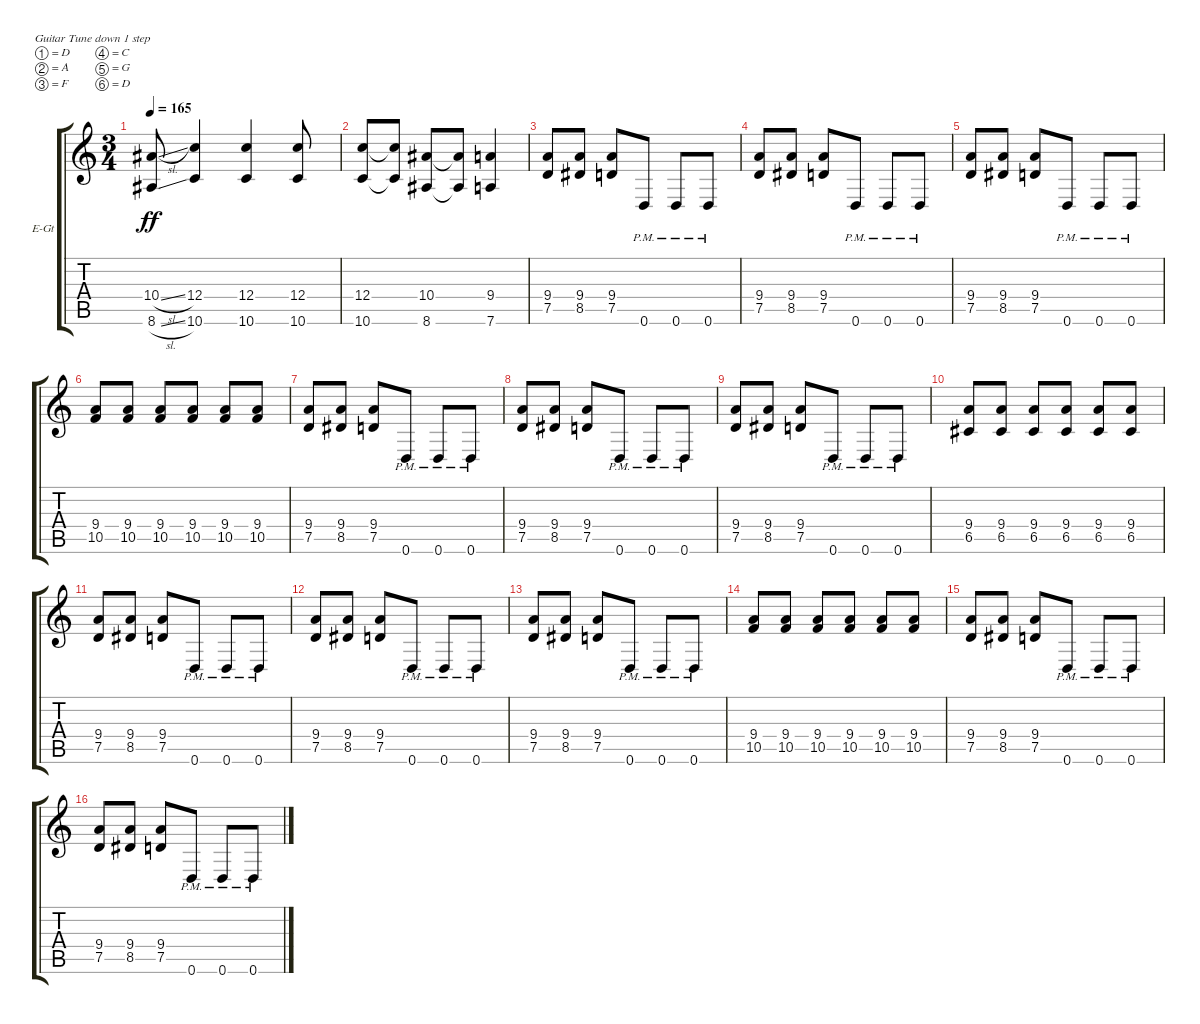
\bracketExtendMode groupsimilarinstruments
\firstSystemTrackNameOrientation horizontal
\otherSystemsTrackNameOrientation horizontal
\track ("Electric Guitar 1" "E-Gt") {instrument distortionguitar}
\staff {score tabs}
\tuning (D4 A3 F3 C3 G2 D2)
\ts (3 4)
\tempo 165
\clef g2
\ks c
(8.6{sl} 10.4{sl}).8{dy ff} (10.6 12.4).4 (12.4 10.6).4 (12.4 10.6).8 |
(10.6 12.4).8 (10.6{t} 12.4{t}).8 (8.6 10.4).8 (8.6{t} 10.4{t}).8 (7.6 9.4).4 |
(7.5 9.4).8 (8.5 9.4).8 (7.5 9.4).8 0.6{pm}.8 0.6{pm}.8 0.6{pm}.8 |
(7.5 9.4).8 (8.5 9.4).8 (7.5 9.4).8 0.6{pm}.8 0.6{pm}.8 0.6{pm}.8 |
(7.5 9.4).8 (8.5 9.4).8 (7.5 9.4).8 0.6{pm}.8 0.6{pm}.8 0.6{pm}.8 |
(9.4 10.5).8 (10.5 9.4).8 (10.5 9.4).8 (10.5 9.4).8 (10.5 9.4).8 (10.5 9.4).8 |
(7.5 9.4).8 (8.5 9.4).8 (7.5 9.4).8 0.6{pm}.8 0.6{pm}.8 0.6{pm}.8 |
(7.5 9.4).8 (8.5 9.4).8 (7.5 9.4).8 0.6{pm}.8 0.6{pm}.8 0.6{pm}.8 |
(7.5 9.4).8 (8.5 9.4).8 (7.5 9.4).8 0.6{pm}.8 0.6{pm}.8 0.6{pm}.8 |
(9.4 6.5).8 (6.5 9.4).8 (6.5 9.4).8 (6.5 9.4).8 (6.5 9.4).8 (6.5 9.4).8 |
(7.5 9.4).8 (8.5 9.4).8 (7.5 9.4).8 0.6{pm}.8 0.6{pm}.8 0.6{pm}.8 |
(7.5 9.4).8 (8.5 9.4).8 (7.5 9.4).8 0.6{pm}.8 0.6{pm}.8 0.6{pm}.8 |
(7.5 9.4).8 (8.5 9.4).8 (7.5 9.4).8 0.6{pm}.8 0.6{pm}.8 0.6{pm}.8 |
(9.4 10.5).8 (10.5 9.4).8 (10.5 9.4).8 (10.5 9.4).8 (10.5 9.4).8 (10.5 9.4).8 |
(7.5 9.4).8 (8.5 9.4).8 (7.5 9.4).8 0.6{pm}.8 0.6{pm}.8 0.6{pm}.8 |
(7.5 9.4).8 (8.5 9.4).8 (7.5 9.4).8 0.6{pm}.8 0.6{pm}.8 0.6{pm}.8
